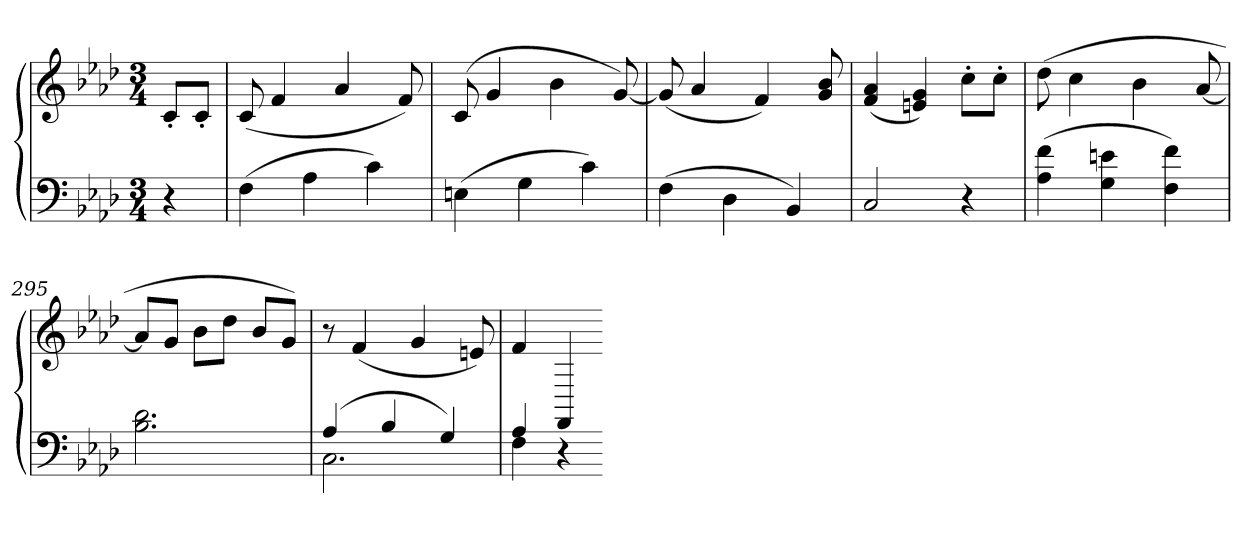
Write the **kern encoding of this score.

**kern	**kern
*part1	*part1
*staff2	*staff1
*clefF4	*clefG2
*k[b-e-a-d-]	*k[b-e-a-d-]
*f:	*f:
*M3/4	*M3/4
=	=
4r	8c'L
.	8c'J
=290	=290
(4F	(8c
.	4f
4A-	.
.	4a-
4c)	.
.	8f)
=291	=291
(4En	(8c
.	4g
4G	.
.	4b-
4c)	.
.	[8g)
=292	=292
(4F	(8g]
.	4a-
4D-	.
.	4f)
4BB-)	.
.	8g 8b-
=293	=293
2C	(4f 4a-
.	4en 4g)
4r	8cc'L
.	8cc'J
=294	=294
(4A- 4f	(8dd-
.	4cc
4G 4en	.
.	4b-
4F 4f)	.
.	[8a-
=295	=295
2.B- 2.d-	8a-L]
.	8gJ
.	8b-L
.	8dd-J
.	8b-L
.	8gJ)
=296	=296
*^	*
(4A-	2.C	8r
.	.	(4f
4B-	.	.
.	.	4g
4G)	.	.
.	.	8en)
=297	=297	=297
4A-	4F	4f
4r	4ryy	4FF
*v	*v	*
=-	=-
*-	*-
